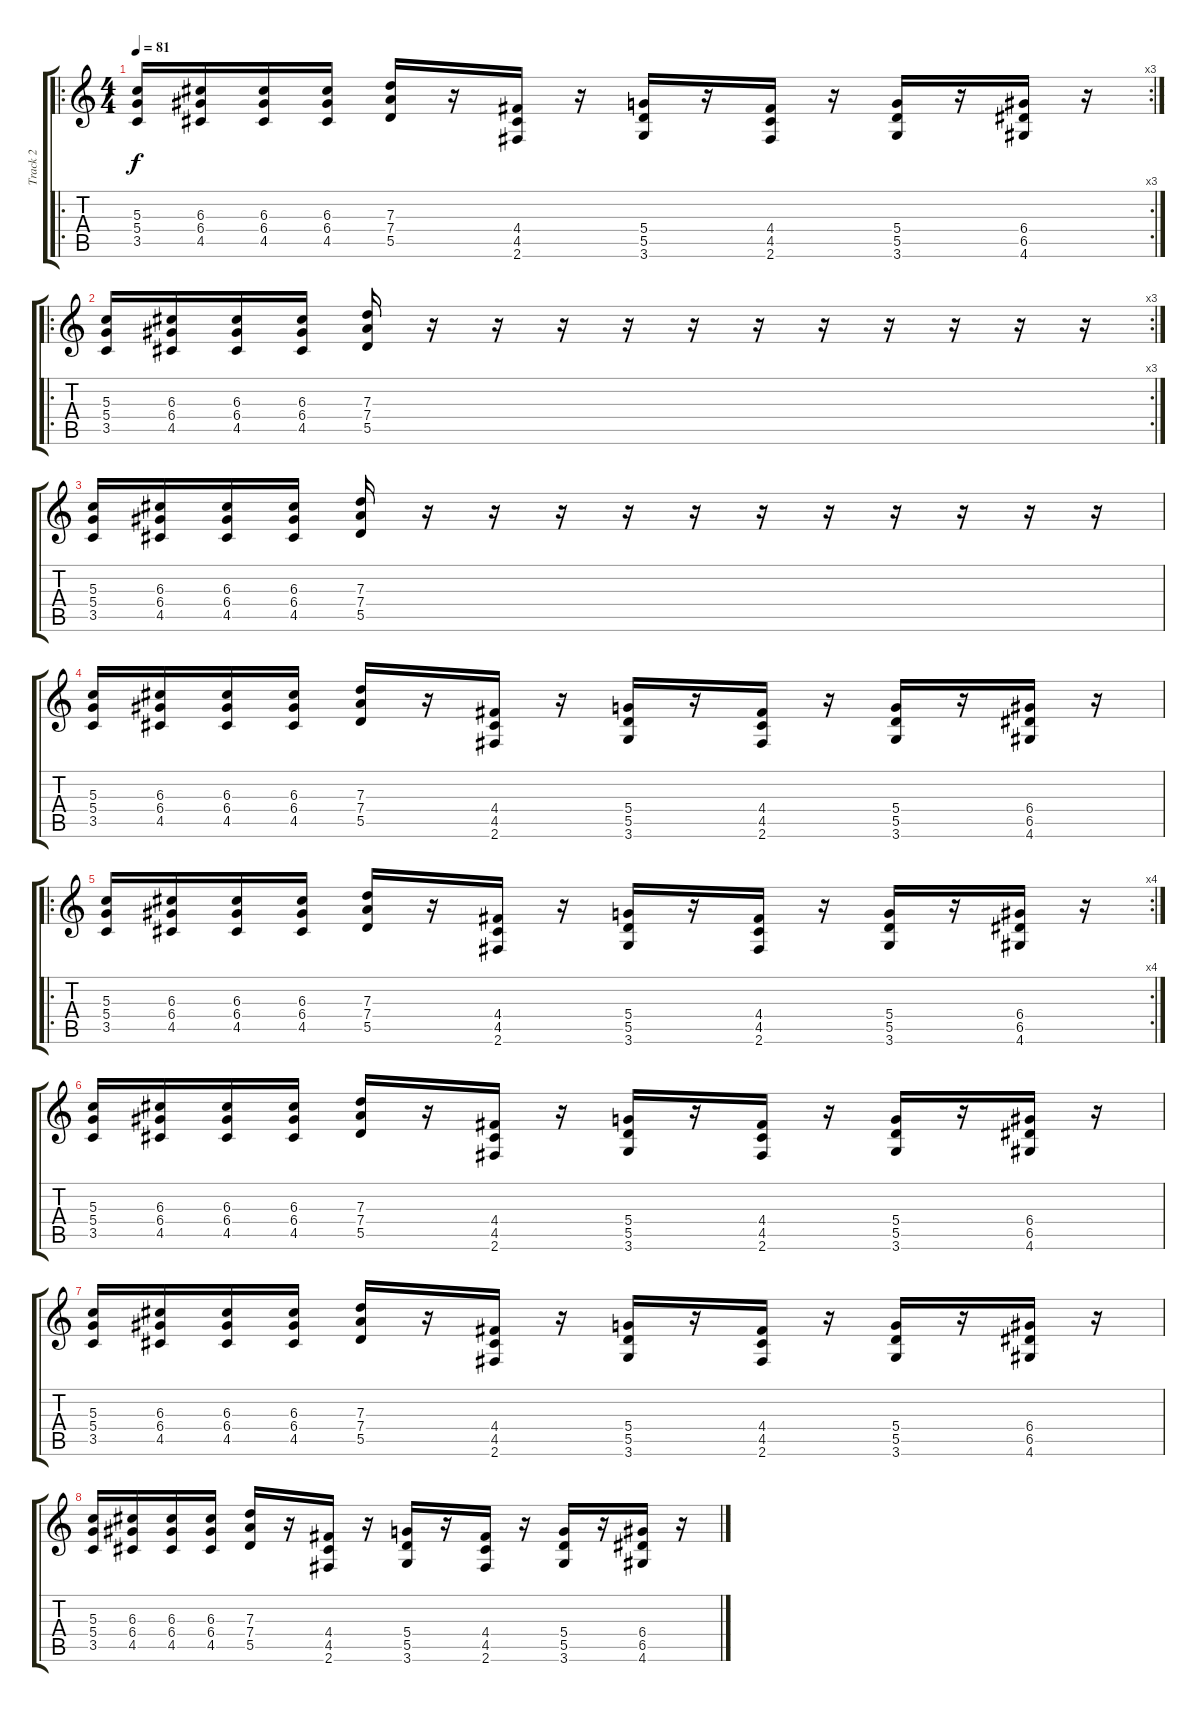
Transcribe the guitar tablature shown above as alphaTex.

\track ("Track 2" "Track 2") {instrument overdrivenguitar}
\staff {score tabs}
\tuning (E4 B3 G3 D3 A2 E2) {hide}
\ro
\rc 3
\ts (4 4)
\tempo 81
\clef g2
\ks c
(5.3 5.4 3.5).16{dy f} (6.3 6.4 4.5).16 (6.3 6.4 4.5).16 (6.3 6.4 4.5).16 (7.3 7.4 5.5).16 r.16 (4.4 4.5 2.6).16 r.16 (5.4 5.5 3.6).16 r.16 (4.4 4.5 2.6).16 r.16 (5.4 5.5 3.6).16 r.16 (6.4 6.5 4.6).16 r.16 |
\ro
\rc 3
(5.3 5.4 3.5).16 (6.3 6.4 4.5).16 (6.3 6.4 4.5).16 (6.3 6.4 4.5).16 (7.3 7.4 5.5).16 r.16 r.16 r.16 r.16 r.16 r.16 r.16 r.16 r.16 r.16 r.16 |
(5.3 5.4 3.5).16 (6.3 6.4 4.5).16 (6.3 6.4 4.5).16 (6.3 6.4 4.5).16 (7.3 7.4 5.5).16 r.16 r.16 r.16 r.16 r.16 r.16 r.16 r.16 r.16 r.16 r.16 |
(5.3 5.4 3.5).16 (6.3 6.4 4.5).16 (6.3 6.4 4.5).16 (6.3 6.4 4.5).16 (7.3 7.4 5.5).16 r.16 (4.4 4.5 2.6).16 r.16 (5.4 5.5 3.6).16 r.16 (4.4 4.5 2.6).16 r.16 (5.4 5.5 3.6).16 r.16 (6.4 6.5 4.6).16 r.16 |
\ro
\rc 4
(5.3 5.4 3.5).16 (6.3 6.4 4.5).16 (6.3 6.4 4.5).16 (6.3 6.4 4.5).16 (7.3 7.4 5.5).16 r.16 (4.4 4.5 2.6).16 r.16 (5.4 5.5 3.6).16 r.16 (4.4 4.5 2.6).16 r.16 (5.4 5.5 3.6).16 r.16 (6.4 6.5 4.6).16 r.16 |
(5.3 5.4 3.5).16 (6.3 6.4 4.5).16 (6.3 6.4 4.5).16 (6.3 6.4 4.5).16 (7.3 7.4 5.5).16 r.16 (4.4 4.5 2.6).16 r.16 (5.4 5.5 3.6).16 r.16 (4.4 4.5 2.6).16 r.16 (5.4 5.5 3.6).16 r.16 (6.4 6.5 4.6).16 r.16 |
(5.3 5.4 3.5).16 (6.3 6.4 4.5).16 (6.3 6.4 4.5).16 (6.3 6.4 4.5).16 (7.3 7.4 5.5).16 r.16 (4.4 4.5 2.6).16 r.16 (5.4 5.5 3.6).16 r.16 (4.4 4.5 2.6).16 r.16 (5.4 5.5 3.6).16 r.16 (6.4 6.5 4.6).16 r.16 |
(5.3 5.4 3.5).16 (6.3 6.4 4.5).16 (6.3 6.4 4.5).16 (6.3 6.4 4.5).16 (7.3 7.4 5.5).16 r.16 (4.4 4.5 2.6).16 r.16 (5.4 5.5 3.6).16 r.16 (4.4 4.5 2.6).16 r.16 (5.4 5.5 3.6).16 r.16 (6.4 6.5 4.6).16 r.16
